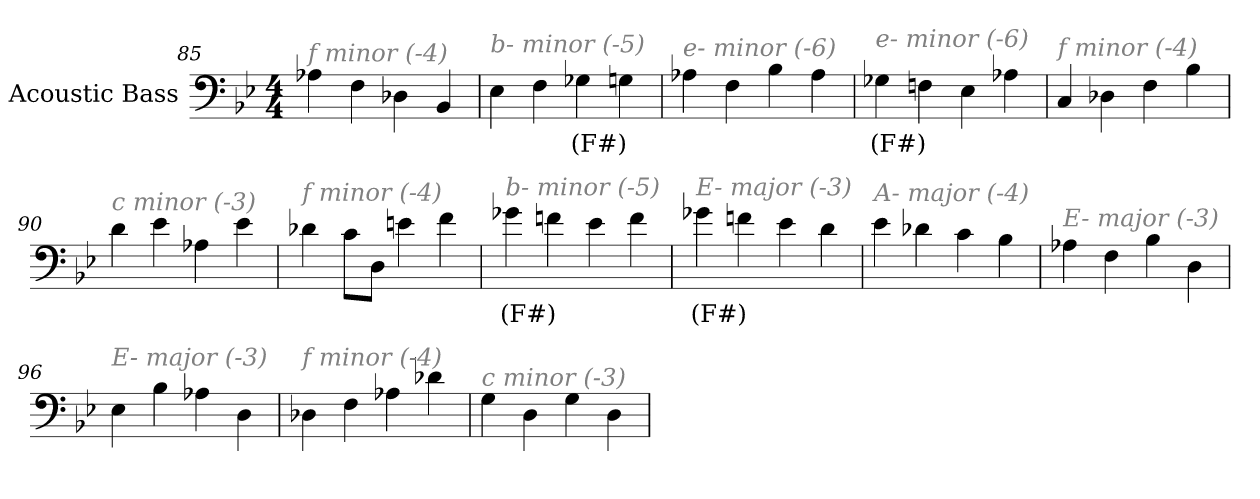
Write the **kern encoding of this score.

**kern	**text
*part1	*part1
*staff1	*staff1
*I"Acoustic Bass	*
*clefF4	*
*ITrd7c12	*
*k[b-e-]	*
*B-:	*
*M4/4	*
=85	=85
!LO:TX:i:color=#808080:t=f minor (-4)	!
4AA-X	.
4FF	.
4DD-X	.
4BBB-	.
=86	=86
!LO:TX:i:color=#808080:t=b- minor (-5)	!
4EE-	.
4FF	.
4GG-Xi	(F#)
4GG	.
=87	=87
!LO:TX:i:color=#808080:t=e- minor (-6)	!
4AA-X	.
4FF	.
4BB-	.
4AA-	.
=88	=88
!LO:TX:i:color=#808080:t=e- minor (-6)	!
4GG-Xi	(F#)
4FFn	.
4EE-	.
4AA-X	.
=89	=89
!LO:TX:i:color=#808080:t=f minor (-4)	!
4CC	.
4DD-X	.
4FF	.
4BB-	.
=90	=90
!LO:TX:i:color=#808080:t=c minor (-3)	!
4D	.
4E-	.
4AA-X	.
4E-	.
=91	=91
!LO:TX:i:color=#808080:t=f minor (-4)	!
4D-X	.
8CL	.
8DDJ	.
4En	.
4F	.
=92	=92
!LO:TX:i:color=#808080:t=b- minor (-5)	!
4G-Xi	(F#)
4Fn	.
4E-	.
4F	.
=93	=93
!LO:TX:i:color=#808080:t=E- major (-3)	!
4G-Xi	(F#)
4Fn	.
4E-	.
4D	.
=94	=94
!LO:TX:i:color=#808080:t=A- major (-4)	!
4E-	.
4D-X	.
4C	.
4BB-	.
=95	=95
!LO:TX:i:color=#808080:t=E- major (-3)	!
4AA-X	.
4FF	.
4BB-	.
4DD	.
=96	=96
!LO:TX:i:color=#808080:t=E- major (-3)	!
4EE-	.
4BB-	.
4AA-X	.
4DD	.
=97	=97
!LO:TX:i:color=#808080:t=f minor (-4)	!
4DD-X	.
4FF	.
4AA-X	.
4D-X	.
=98	=98
!LO:TX:i:color=#808080:t=c minor (-3)	!
4GG	.
4DD	.
4GG	.
4DD	.
=	=
*-	*-
